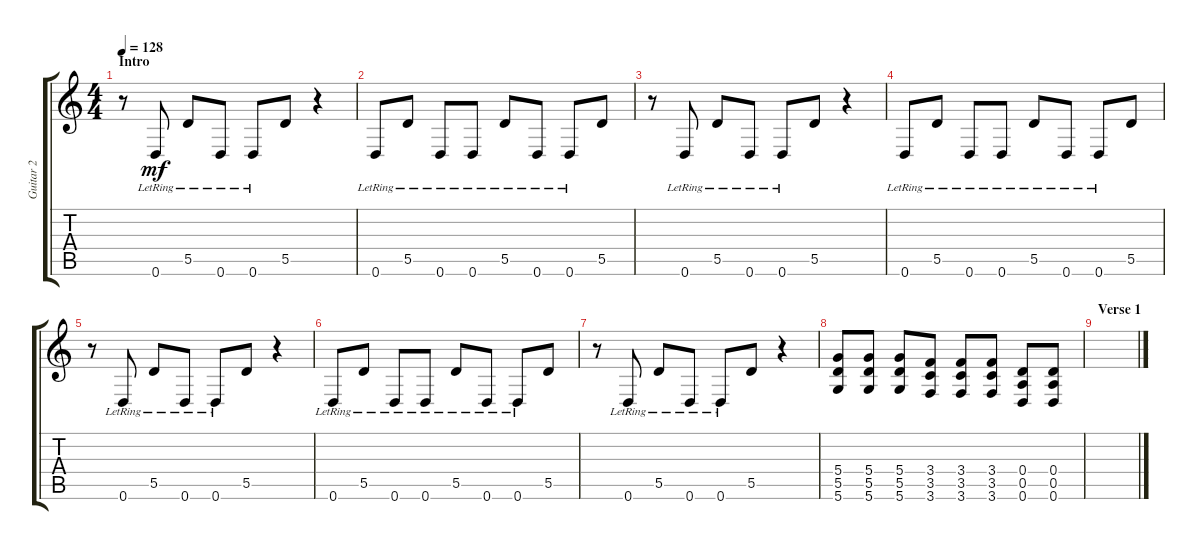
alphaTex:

\track ("Guitar 2" "Guitar 2") {instrument distortionguitar}
\staff {score tabs}
\tuning (E4 B3 G3 D3 A2 D2) {hide}
\ts (4 4)
\section ("" "Intro")
\tempo 128
\clef g2
\ks c
r.8{dy mf instrument distortionguitar} 0.6{lr}.8 5.5{lr}.8 0.6{lr}.8 0.6{lr}.8 5.5.8 r.4 |
0.6{lr}.8 5.5{lr}.8 0.6{lr}.8 0.6{lr}.8 5.5{lr}.8 0.6{lr}.8 0.6{lr}.8 5.5.8 |
r.8 0.6{lr}.8 5.5{lr}.8 0.6{lr}.8 0.6{lr}.8 5.5.8 r.4 |
0.6{lr}.8 5.5{lr}.8 0.6{lr}.8 0.6{lr}.8 5.5{lr}.8 0.6{lr}.8 0.6{lr}.8 5.5.8 |
r.8 0.6{lr}.8 5.5{lr}.8 0.6{lr}.8 0.6{lr}.8 5.5.8 r.4 |
0.6{lr}.8 5.5{lr}.8 0.6{lr}.8 0.6{lr}.8 5.5{lr}.8 0.6{lr}.8 0.6{lr}.8 5.5.8 |
r.8 0.6{lr}.8 5.5{lr}.8 0.6{lr}.8 0.6{lr}.8 5.5.8 r.4 |
(5.4 5.5 5.6).8 (5.4 5.5 5.6).8 (5.4 5.5 5.6).8 (3.4 3.5 3.6).8 (3.4 3.5 3.6).8 (3.4 3.5 3.6).8 (0.4 0.5 0.6).8 (0.4 0.5 0.6).8 |
\section ("" "Verse 1")
